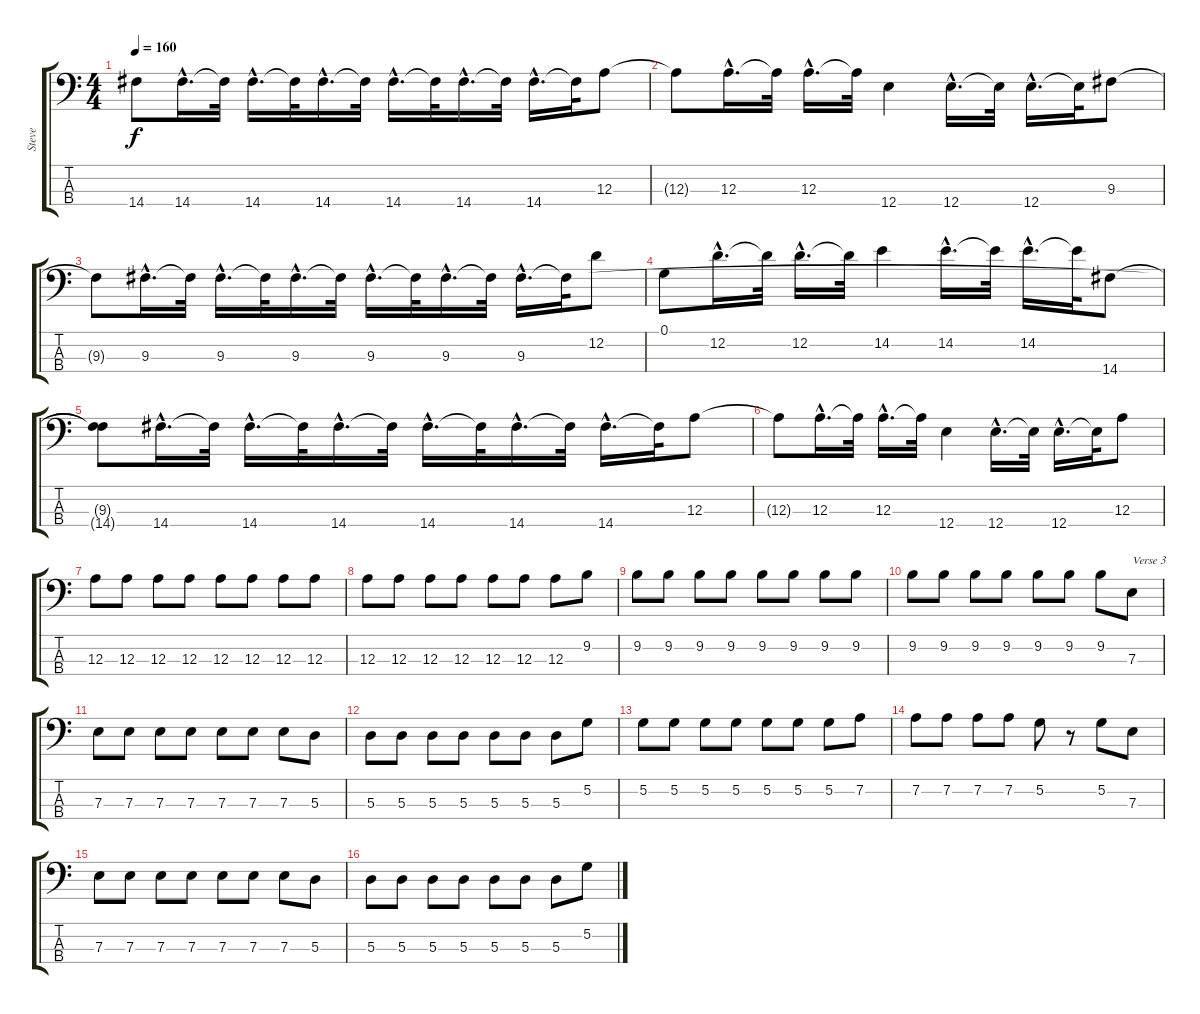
\track ("Steve" "Steve") {instrument electricbassfinger}
\staff {score tabs}
\tuning (G2 D2 A1 E1) {hide}
\ts (4 4)
\tempo 160
\clef f4
\ks c
14.4{t}.8{dy f} 14.4{hac}.16{d} 14.4{t}.32 14.4{hac}.16{d} 14.4{t}.32 14.4{hac}.16{d} 14.4{t}.32 14.4{hac}.16{d} 14.4{t}.32 14.4{hac}.16{d} 14.4{t}.32 14.4{hac}.16{d} 14.4{t}.32 12.3.8 |
12.3{t}.8 12.3{hac}.16{d} 12.3{t}.32 12.3{hac}.16{d} 12.3{t}.32 12.4.4 12.4{hac}.16{d} 12.4{t}.32 12.4{hac}.16{d} 12.4{t}.32 9.3.8 |
9.3{t}.8 9.3{hac}.16{d} 9.3{t}.32 9.3{hac}.16{d} 9.3{t}.32 9.3{hac}.16{d} 9.3{t}.32 9.3{hac}.16{d} 9.3{t}.32 9.3{hac}.16{d} 9.3{t}.32 9.3{hac}.16{d} 9.3{t}.32 12.2.8 |
0.1.8 12.2{hac}.16{d} 12.2{t}.32 12.2{hac}.16{d} 12.2{t}.32 14.2.4 14.2{hac}.16{d} 14.2{t}.32 14.2{hac}.16{d} 14.2{t}.32 14.4.8 |
(9.3{t} 14.4{t}).8 14.4{hac}.16{d} 14.4{t}.32 14.4{hac}.16{d} 14.4{t}.32 14.4{hac}.16{d} 14.4{t}.32 14.4{hac}.16{d} 14.4{t}.32 14.4{hac}.16{d} 14.4{t}.32 14.4{hac}.16{d} 14.4{t}.32 12.3.8 |
12.3{t}.8 12.3{hac}.16{d} 12.3{t}.32 12.3{hac}.16{d} 12.3{t}.32 12.4.4 12.4{hac}.16{d} 12.4{t}.32 12.4{hac}.16{d} 12.4{t}.32 12.3.8 |
12.3.8 12.3.8 12.3.8 12.3.8 12.3.8 12.3.8 12.3.8 12.3.8 |
12.3.8 12.3.8 12.3.8 12.3.8 12.3.8 12.3.8 12.3.8 9.2.8 |
9.2.8 9.2.8 9.2.8 9.2.8 9.2.8 9.2.8 9.2.8 9.2.8 |
9.2.8 9.2.8 9.2.8 9.2.8 9.2.8 9.2.8 9.2.8 7.3.8{txt "Verse 3"} |
7.3.8 7.3.8 7.3.8 7.3.8 7.3.8 7.3.8 7.3.8 5.3.8 |
5.3.8 5.3.8 5.3.8 5.3.8 5.3.8 5.3.8 5.3.8 5.2.8 |
5.2.8 5.2.8 5.2.8 5.2.8 5.2.8 5.2.8 5.2.8 7.2.8 |
7.2.8 7.2.8 7.2.8 7.2.8 5.2.8 r.8 5.2.8 7.3.8 |
7.3.8 7.3.8 7.3.8 7.3.8 7.3.8 7.3.8 7.3.8 5.3.8 |
5.3.8 5.3.8 5.3.8 5.3.8 5.3.8 5.3.8 5.3.8 5.2.8
